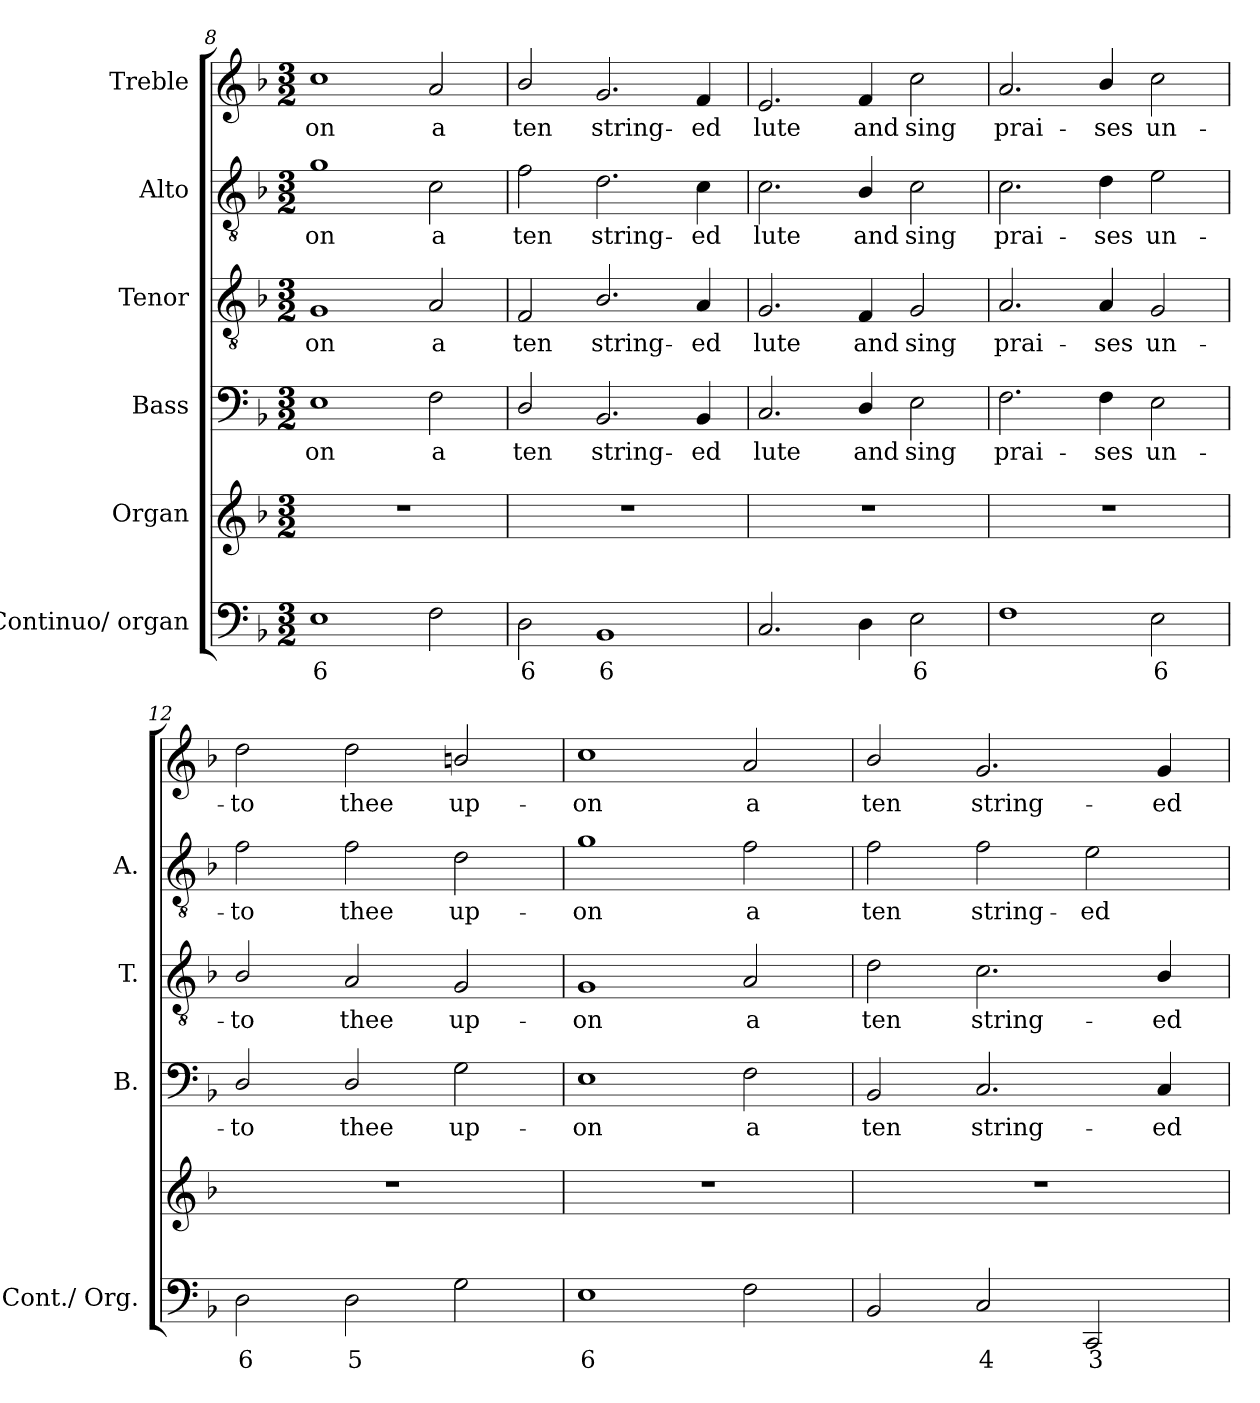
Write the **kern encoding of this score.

**kern	**text	**kern	**kern	**text	**kern	**text	**kern	**text	**kern	**text
*part6	*part6	*part5	*part4	*part4	*part3	*part3	*part2	*part2	*part1	*part1
*staff6	*staff6	*staff5	*staff4	*staff4	*staff3	*staff3	*staff2	*staff2	*staff1	*staff1
*I"Continuo/ organ	*	*I"Organ	*I"Bass	*	*I"Tenor	*	*I"Alto	*	*I"Treble	*
*I'Cont./ Org.	*	*	*I'B.	*	*I'T.	*	*I'A.	*	*	*
*clefF4	*	*clefG2	*clefF4	*	*clefGv2	*	*clefGv2	*	*clefG2	*
*	*	*	*	*	*ITrd7c12	*	*ITrd7c12	*	*	*
*k[b-]	*	*k[b-]	*k[b-]	*	*k[b-]	*	*k[b-]	*	*k[b-]	*
*F:	*	*F:	*F:	*	*F:	*	*F:	*	*F:	*
*M3/2	*	*M3/2	*M3/2	*	*M3/2	*	*M3/2	*	*M3/2	*
=8	=8	=8	=8	=8	=8	=8	=8	=8	=8	=8
!	!LO:LY:b:color=#000000	!LO:N:vis=1	!	!	!	!	!	!	!	!
!	!	!	!	!LO:LY:b:color=#000000	!	!	!	!	!	!
!	!	!	!	!	!	!LO:LY:b:color=#000000	!	!	!	!
!	!	!	!	!	!	!	!	!LO:LY:b:color=#000000	!	!
!	!	!	!	!	!	!	!	!	!	!LO:LY:b:color=#000000
1Ei	6	1.r	1Ei	-on	1GGi	-on	1Gi	-on	1cci	-on
!	!	!	!	!LO:LY:b:color=#000000	!	!	!	!	!	!
!	!	!	!	!	!	!LO:LY:b:color=#000000	!	!	!	!
!	!	!	!	!	!	!	!	!LO:LY:b:color=#000000	!	!
!	!	!	!	!	!	!	!	!	!	!LO:LY:b:color=#000000
2Fi\	.	.	2Fi\	a	2AAi/	a	2Ci\	a	2ai/	a
=9	=9	=9	=9	=9	=9	=9	=9	=9	=9	=9
!	!LO:LY:b:color=#000000	!LO:N:vis=1	!	!	!	!	!	!	!	!
!	!	!	!	!LO:LY:b:color=#000000	!	!	!	!	!	!
!	!	!	!	!	!	!LO:LY:b:color=#000000	!	!	!	!
!	!	!	!	!	!	!	!	!LO:LY:b:color=#000000	!	!
!	!	!	!	!	!	!	!	!	!	!LO:LY:b:color=#000000
2Di\	6	1.r	2Di/	ten	2FFi/	ten	2Fi\	ten	2b-i/	ten
!	!LO:LY:b:color=#000000	!	!	!	!	!	!	!	!	!
!	!	!	!	!LO:LY:b:color=#000000	!	!	!	!	!	!
!	!	!	!	!	!	!LO:LY:b:color=#000000	!	!	!	!
!	!	!	!	!	!	!	!	!LO:LY:b:color=#000000	!	!
!	!	!	!	!	!	!	!	!	!	!LO:LY:b:color=#000000
1BB-i	6	.	2.BB-i/	string-	2.BB-i/	string-	2.Di\	string-	2.gi/	string-
!	!	!	!	!LO:LY:b:color=#000000	!	!	!	!	!	!
!	!	!	!	!	!	!LO:LY:b:color=#000000	!	!	!	!
!	!	!	!	!	!	!	!	!LO:LY:b:color=#000000	!	!
!	!	!	!	!	!	!	!	!	!	!LO:LY:b:color=#000000
.	.	.	4BB-i/	-ed	4AAi/	-ed	4Ci\	-ed	4fi/	-ed
=10	=10	=10	=10	=10	=10	=10	=10	=10	=10	=10
!	!	!LO:N:vis=1	!	!	!	!	!	!	!	!
!	!	!	!	!LO:LY:b:color=#000000	!	!	!	!	!	!
!	!	!	!	!	!	!LO:LY:b:color=#000000	!	!	!	!
!	!	!	!	!	!	!	!	!LO:LY:b:color=#000000	!	!
!	!	!	!	!	!	!	!	!	!	!LO:LY:b:color=#000000
2.Ci/	.	1.r	2.Ci/	lute	2.GGi/	lute	2.Ci\	lute	2.ei/	lute
!	!	!	!	!LO:LY:b:color=#000000	!	!	!	!	!	!
!	!	!	!	!	!	!LO:LY:b:color=#000000	!	!	!	!
!	!	!	!	!	!	!	!	!LO:LY:b:color=#000000	!	!
!	!	!	!	!	!	!	!	!	!	!LO:LY:b:color=#000000
4Di\	.	.	4Di/	and	4FFi/	and	4BB-i/	and	4fi/	and
!	!LO:LY:b:color=#000000	!	!	!	!	!	!	!	!	!
!	!	!	!	!LO:LY:b:color=#000000	!	!	!	!	!	!
!	!	!	!	!	!	!LO:LY:b:color=#000000	!	!	!	!
!	!	!	!	!	!	!	!	!LO:LY:b:color=#000000	!	!
!	!	!	!	!	!	!	!	!	!	!LO:LY:b:color=#000000
2Ei\	6	.	2Ei\	sing	2GGi/	sing	2Ci\	sing	2cci\	sing
!!LO:LB:g=z
=11	=11	=11	=11	=11	=11	=11	=11	=11	=11	=11
!	!	!LO:N:vis=1	!	!	!	!	!	!	!	!
!	!	!	!	!LO:LY:b:color=#000000	!	!	!	!	!	!
!	!	!	!	!	!	!LO:LY:b:color=#000000	!	!	!	!
!	!	!	!	!	!	!	!	!LO:LY:b:color=#000000	!	!
!	!	!	!	!	!	!	!	!	!	!LO:LY:b:color=#000000
1Fi	.	1.r	2.Fi\	prai-	2.AAi/	prai-	2.Ci\	prai-	2.ai/	prai-
!	!	!	!	!LO:LY:b:color=#000000	!	!	!	!	!	!
!	!	!	!	!	!	!LO:LY:b:color=#000000	!	!	!	!
!	!	!	!	!	!	!	!	!LO:LY:b:color=#000000	!	!
!	!	!	!	!	!	!	!	!	!	!LO:LY:b:color=#000000
.	.	.	4Fi\	-ses	4AAi/	-ses	4Di\	-ses	4b-i/	-ses
!	!LO:LY:b:color=#000000	!	!	!	!	!	!	!	!	!
!	!	!	!	!LO:LY:b:color=#000000	!	!	!	!	!	!
!	!	!	!	!	!	!LO:LY:b:color=#000000	!	!	!	!
!	!	!	!	!	!	!	!	!LO:LY:b:color=#000000	!	!
!	!	!	!	!	!	!	!	!	!	!LO:LY:b:color=#000000
2Ei\	6	.	2Ei\	un-	2GGi/	un-	2Ei\	un-	2cci\	un-
=12	=12	=12	=12	=12	=12	=12	=12	=12	=12	=12
!	!LO:LY:b:color=#000000	!LO:N:vis=1	!	!	!	!	!	!	!	!
!	!	!	!	!LO:LY:b:color=#000000	!	!	!	!	!	!
!	!	!	!	!	!	!LO:LY:b:color=#000000	!	!	!	!
!	!	!	!	!	!	!	!	!LO:LY:b:color=#000000	!	!
!	!	!	!	!	!	!	!	!	!	!LO:LY:b:color=#000000
2Di\	6	1.r	2Di/	-to	2BB-i/	-to	2Fi\	-to	2ddi\	-to
!	!LO:LY:b:color=#000000	!	!	!	!	!	!	!	!	!
!	!	!	!	!LO:LY:b:color=#000000	!	!	!	!	!	!
!	!	!	!	!	!	!LO:LY:b:color=#000000	!	!	!	!
!	!	!	!	!	!	!	!	!LO:LY:b:color=#000000	!	!
!	!	!	!	!	!	!	!	!	!	!LO:LY:b:color=#000000
2Di\	5	.	2Di/	thee	2AAi/	thee	2Fi\	thee	2ddi\	thee
!	!	!	!	!LO:LY:b:color=#000000	!	!	!	!	!	!
!	!	!	!	!	!	!LO:LY:b:color=#000000	!	!	!	!
!	!	!	!	!	!	!	!	!LO:LY:b:color=#000000	!	!
!	!	!	!	!	!	!	!	!	!	!LO:LY:b:color=#000000
2Gi\	.	.	2Gi\	up-	2GGi/	up-	2Di\	up-	2bni/	up-
=13	=13	=13	=13	=13	=13	=13	=13	=13	=13	=13
!	!LO:LY:b:color=#000000	!LO:N:vis=1	!	!	!	!	!	!	!	!
!	!	!	!	!LO:LY:b:color=#000000	!	!	!	!	!	!
!	!	!	!	!	!	!LO:LY:b:color=#000000	!	!	!	!
!	!	!	!	!	!	!	!	!LO:LY:b:color=#000000	!	!
!	!	!	!	!	!	!	!	!	!	!LO:LY:b:color=#000000
1Ei	6	1.r	1Ei	-on	1GGi	-on	1Gi	-on	1cci	-on
!	!	!	!	!LO:LY:b:color=#000000	!	!	!	!	!	!
!	!	!	!	!	!	!LO:LY:b:color=#000000	!	!	!	!
!	!	!	!	!	!	!	!	!LO:LY:b:color=#000000	!	!
!	!	!	!	!	!	!	!	!	!	!LO:LY:b:color=#000000
2Fi\	.	.	2Fi\	a	2AAi/	a	2Fi\	a	2ai/	a
=14	=14	=14	=14	=14	=14	=14	=14	=14	=14	=14
!	!	!LO:N:vis=1	!	!	!	!	!	!	!	!
!	!	!	!	!LO:LY:b:color=#000000	!	!	!	!	!	!
!	!	!	!	!	!	!LO:LY:b:color=#000000	!	!	!	!
!	!	!	!	!	!	!	!	!LO:LY:b:color=#000000	!	!
!	!	!	!	!	!	!	!	!	!	!LO:LY:b:color=#000000
2BB-i/	.	1.r	2BB-i/	ten	2Di\	ten	2Fi\	ten	2b-i/	ten
!	!LO:LY:b:color=#000000	!	!	!	!	!	!	!	!	!
!	!	!	!	!LO:LY:b:color=#000000	!	!	!	!	!	!
!	!	!	!	!	!	!LO:LY:b:color=#000000	!	!	!	!
!	!	!	!	!	!	!	!	!LO:LY:b:color=#000000	!	!
!	!	!	!	!	!	!	!	!	!	!LO:LY:b:color=#000000
2Ci/	4	.	2.Ci/	string-	2.Ci\	string-	2Fi\	string-	2.gi/	string-
!	!LO:LY:b:color=#000000	!	!	!	!	!	!	!	!	!
!	!	!	!	!	!	!	!	!LO:LY:b:color=#000000	!	!
2CCi/	3	.	.	.	.	.	2Ei\	-ed	.	.
!	!	!	!	!LO:LY:b:color=#000000	!	!	!	!	!	!
!	!	!	!	!	!	!LO:LY:b:color=#000000	!	!	!	!
!	!	!	!	!	!	!	!	!	!	!LO:LY:b:color=#000000
.	.	.	4Ci/	-ed	4BB-i/	-ed	.	.	4gi/	-ed
=	=	=	=	=	=	=	=	=	=	=
*-	*-	*-	*-	*-	*-	*-	*-	*-	*-	*-
